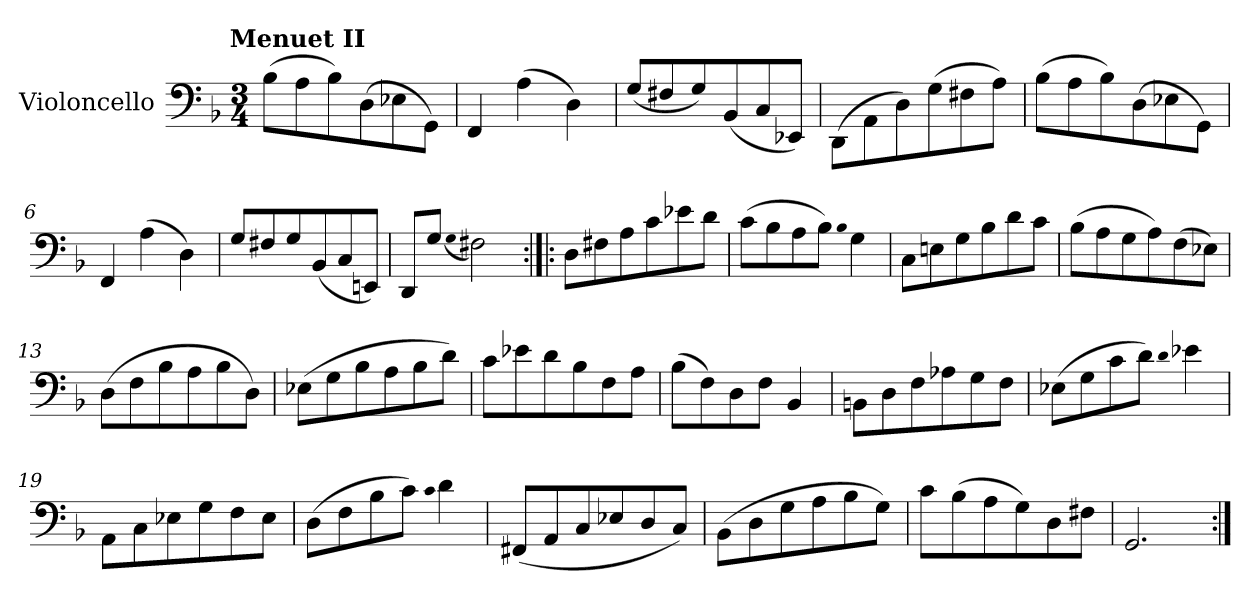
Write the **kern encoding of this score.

**kern
*part1
*staff1
*I"Violoncello
*I'Vc
*clefF4
*k[b-]
!!LO:TX:omd:t=Menuet II
*M3/4
*MM108
=1
(8B-\L
8A\
8B-\)
(8D\
8E-X\
8GG\J)
=2
4FF/
(4A\
4D\)
=3
(8G/L
8F#X/
8G/)
(8BB-/
8C/
8EE-X/J)
=4
(8DD\L
8AA\
8D\)
(8G\
8F#X\
8A\J)
=5
(8B-\L
8A\
8B-\)
(8D\
8E-X\
8GG\J)
=6
4FF/
(4A\
4D\)
=7
8G/L
8F#X/
8G/
(8BB-/
8C/
8EEn/J)
=8
8DD/L
8G/J
(qG
2F#X\)
=9:|!|:
8D\L
8F#X\
8A\
8c\
8e-X\
8d\J
=10
(8c\L
8B-\
8A\
8B-\J)
qB-
4G\
=11
8C\L
8En\
8G\
8B-\
8d\
8c\J
=12
(8B-\L
8A\
8G\
8A\)
(8F\
8E-X\J)
=13
(8D\L
8F\
8B-\
8A\
8B-\
8D\J)
=14
(8E-X\L
8G\
8B-\
8A\
8B-\
8d\J)
=15
8c\L
8e-X\
8d\
8B-\
8F\
8A\J
=16
(8B-\L
8F\)
8D\
8F\J
4BB-/
=17
8BBn\L
8D\
8F\
8A-X\
8G\
8F\J
=18
(8E-X\L
8G\
8c\
8d\J)
qd
4e-X\
=19
8AA\L
8C\
8E-X\
8G\
8F\
8E-\J
=20
(8D\L
8F\
8B-\
8c\J)
qc
4d\
=21
(8FF#X/L
8AA/
8C/
8E-X/
8D/
8C/J)
=22
(8BB-\L
8D\
8G\
8A\
8B-\
8G\J)
=23
8c\L
(8B-\
8A\
8G\)
8D\
8F#X\J
=24
2.GG/
=:|!
*-
